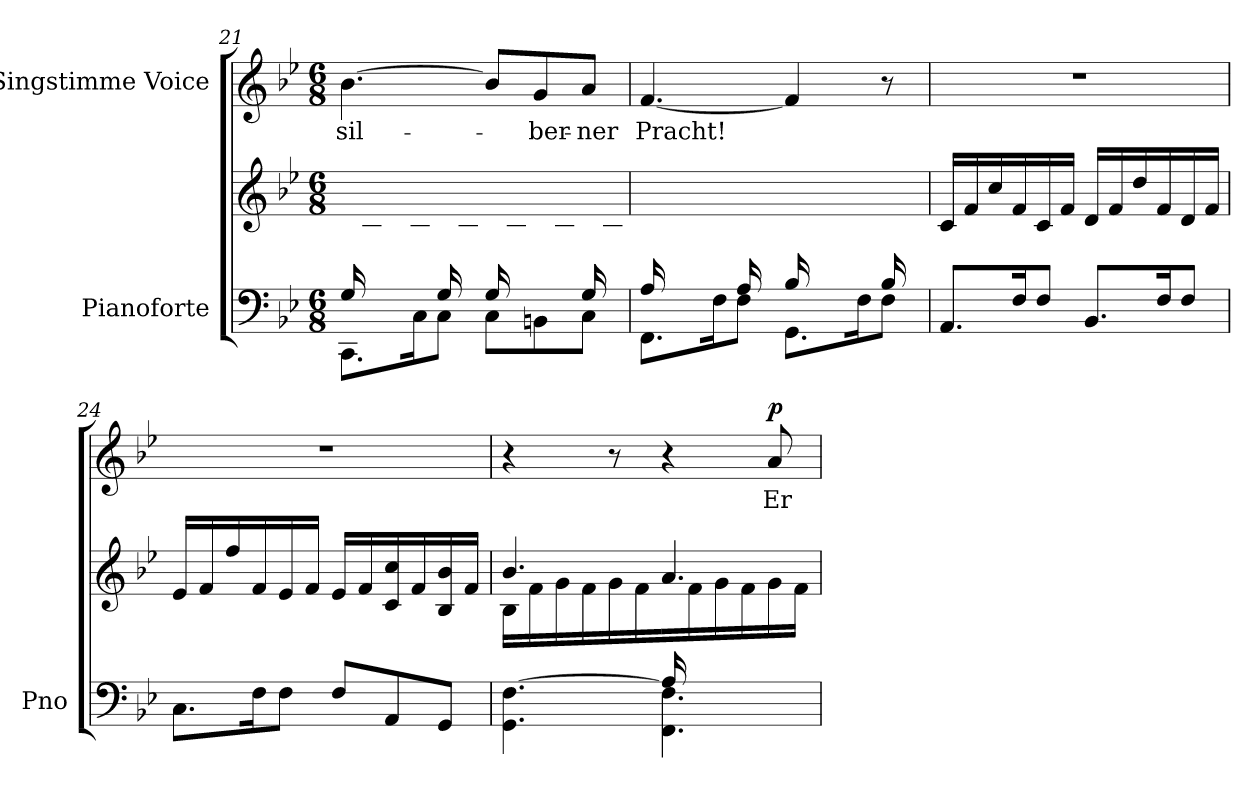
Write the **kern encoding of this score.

**kern	**kern	**kern	**text	**dynam
*part2	*part2	*part1	*part1	*part1
*staff3	*staff2	*staff1	*staff1	*staff1
*I"Pianoforte	*	*I"Singstimme Voice	*	*
*I'Pno	*	*	*	*
*clefF4	*clefG2	*clefG2	*	*
*k[b-e-]	*k[b-e-]	*k[b-e-]	*	*
*M6/8	*M6/8	*M6/8	*	*
=21	=21	=21	=21	=21
*^	*	*	*	*
16G/LL	8.CC\L	16ryy	[4.b-\	sil-	.
8.ryy	.	16c\ 16f\	.	.	.
.	.	16g\	.	.	.
.	16C\K	16c\ 16f\	.	.	.
16G/	8C\J	16ryy	.	.	.
16ryy	.	16c\ 16f\JJ	.	.	.
16G/LL	8C\L	16ryy	8b-/L]	.	.
8.ryy	.	16c\ 16en\	.	.	.
.	8BBn\	16g\	8g/	-ber-	.
.	.	16c\ 16e\	.	.	.
16G/	8C\J	16ryy	8a/J	-ner	.
16ryy	.	16c\ 16e\JJ	.	.	.
=22	=22	=22	=22	=22	=22
16A/LL	8.FF\L	16ryy	[4.f/	Pracht!	.
8.ryy	.	16f\	.	.	.
.	.	16a\	.	.	.
.	16F\K	16f\	.	.	.
16A/	8F\J	16ryy	.	.	.
16ryy	.	16f\JJ	.	.	.
16B-/LL	8.GG\L	16ryy	4f/]	.	.
8.ryy	.	16f\	.	.	.
.	.	16b-\	.	.	.
.	16F\K	16f\	.	.	.
16B-/	8F\J	16ryy	8r	.	.
16ryy	.	16f\JJ	.	.	.
*v	*v	*	*	*	*
=23	=23	=23	=23	=23
8.AA/L	16c/LL	2.r	.	.
.	16f/	.	.	.
.	16cc/	.	.	.
16F/K	16f/	.	.	.
8F/J	16c/	.	.	.
.	16f/JJ	.	.	.
8.BB-/L	16d/LL	.	.	.
.	16f/	.	.	.
.	16dd/	.	.	.
16F/K	16f/	.	.	.
8F/J	16d/	.	.	.
.	16f/JJ	.	.	.
=24	=24	=24	=24	=24
8.C\L	16e-/LL	2.r	.	.
.	16f/	.	.	.
.	16ff/	.	.	.
16F\K	16f/	.	.	.
8F\J	16e-/	.	.	.
.	16f/JJ	.	.	.
8F/L	16e-/LL	.	.	.
.	16f/	.	.	.
8AA/	16c/ 16cc/	.	.	.
.	16f/	.	.	.
8GG/J	16B-/ 16b-/	.	.	.
.	16f/JJ	.	.	.
=25	=25	=25	=25	=25
*^	*^	*	*	*
4.ryy	4.GG\ [4.F\	4.b-/	16B-\LL	4r	.	.
.	.	.	16f\	.	.	.
.	.	.	16g\	.	.	.
.	.	.	16f\	.	.	.
.	.	.	16g\	8r	.	.
.	.	.	16f\JJ	.	.	.
16A/LL	4.FF\ 4.F\]	4.a/	16ryy	4r	.	.
4ryy	.	.	16f\	.	.	.
.	.	.	16g\	.	.	.
.	.	.	16f\	.	.	.
!	!	!	!	!	!	!LO:DY:a
.	.	.	16g\	8a/	Er	p
16ryy	.	.	16f\JJ	.	.	.
*v	*v	*	*	*	*	*
*	*v	*v	*	*	*
=	=	=	=	=
*-	*-	*-	*-	*-
